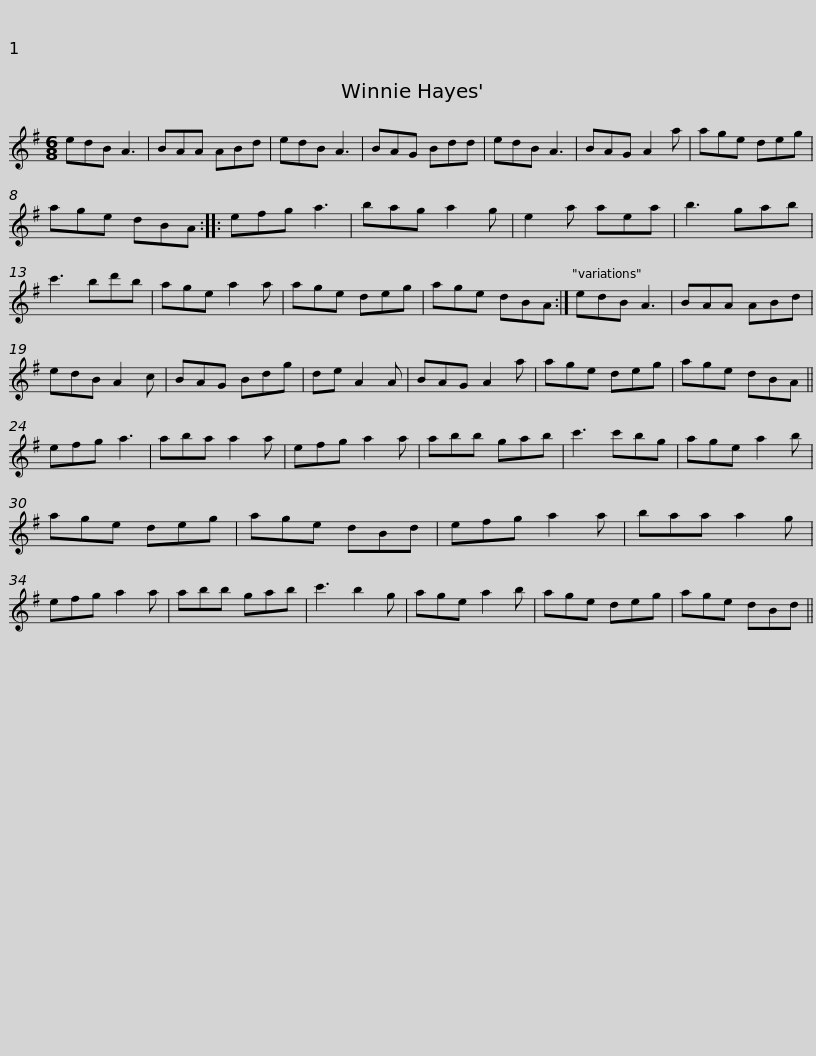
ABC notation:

X:1
L:1/8
M:6/8
I:linebreak $
K:G
V:1 treble
V:1
 edB A3 | BAA ABd | edB A3 | BAG Bdd | edB A3 | %5
 BAG A2 a | age deg | age dBA ::$ efg a3 | bag a2 g | %10
 e2 a aea | b3 gab | c'3 bd'b | age a2 a | age deg |$ %15
 age dBA :| edB A3 | BAA ABd | edB A2 c | BAG Bdg | %20
 de A2 A | BAG A2 a | age deg |$ age dBA || efg a3 | %25
 aba a2 a | efg a2 a | abb gab | c'3 c'bg | age a2 b |$ %30
 age deg | age dBd | efg a2 a | baa a2 g | efg a2 a | %35
 abb gab | c'3 b2 g |$ age a2 b | age deg | age dBd || %40
